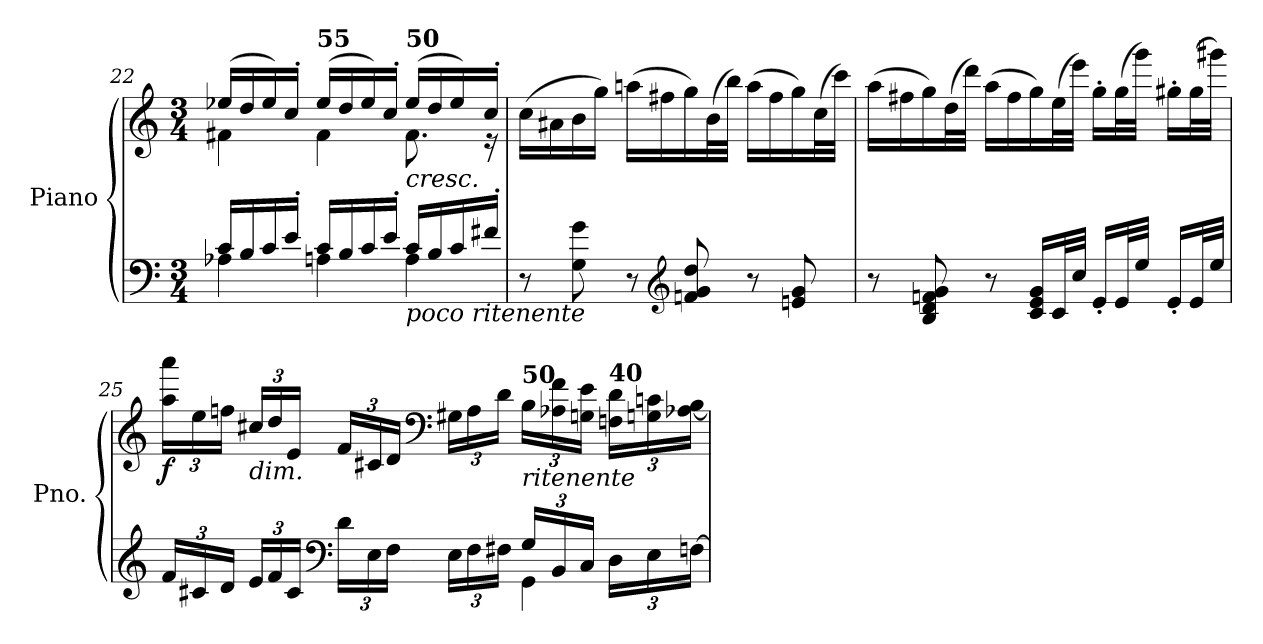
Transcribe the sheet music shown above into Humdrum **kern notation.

**kern	**kern	**dynam
*part1	*part1	*part1
*staff2	*staff1	*staff1/2
*I"Piano	*	*
*I'Pno.	*	*
!!LO:LB:g=z
*clefF4	*clefG2	*
*k[]	*k[]	*
*M3/4	*M3/4	*
=22	=22	=22
*^	*^	*
16c/LL	4A-X\	(>16ee-X/LL	4f#X\	.
16B/	.	16dd/	.	.
16c/	.	16ee-/)	.	.
16e'/JJ	.	16cc'/JJ	.	.
!	!	!LO:TX:a:B:t=55	!	!
16c/LL	4An\	(>16ee-/LL	4f#\	.
16B/	.	16dd/	.	.
16c/	.	16ee-/)	.	.
16e'/JJ	.	16cc'/JJ	.	.
!	!	!LO:TX:a:B:t=50	!	!
!	!	!LO:TX:b:i:t=cresc.	!	!
!LO:TX:b:i:t=poco ritenente	!	!	!	!
16c/LL	4A\	(>16ee-/LL	8.f#\	.
16B/	.	16dd/	.	.
16c/	.	16ee-/)	.	.
16f#X'/JJ	.	16cc'/JJ	16r	.
*v	*v	*	*	*
=23	=23	=23	=23
!	!LO:TX:a:B:t=a tempo	!	!
*	*v	*v	*
8r	(>16cc\LL	.
.	16a#X\	.
8G\ 8g\	16b\	.
.	16gg\JJ)	.
8r	(>16aan\LL	.
.	16ff#X\	.
*clefG2	*	*
8fn/ 8g/ 8dd/	16gg\)	.
.	(>32b\L	.
.	32bb\JJJ)	.
8r	(>16aa\LL	.
.	16ff#\	.
8en/ 8g/	16gg\)	.
.	(>32cc\L	.
.	32ccc\JJJ)	.
=24	=24	=24
8r	(>16aa\LL	.
.	16ff#X\	.
8B/ 8d/ 8fn/ 8g/	16gg\)	.
.	(>32dd\L	.
.	32ddd\JJJ)	.
8r	(>16aa\LL	.
.	16ff#\	.
16c/ 16e/ 16g/LL	16gg\)	.
32c/L	(>32ee\L	.
32cc/JJJ	32eee\JJJ)	.
16e'/LL	16gg'\LL	.
32e/L	(>32gg\L	.
32ee/JJJ	32ggg\JJJ)	.
16e'/LL	16gg#X'\LL	.
32e/L	(>32gg#\L	.
32ee/JJJ	32ggg#X\JJJ)	.
!!LO:PB:g=z
=25	=25	=25
*Xbrackettup	*Xbrackettup	*
*^	*	*
!	!	!	!LO:DY:b
24f/LL	2ryy	24aa\ 24aaa\LL	f
24c#X/	.	24ee\	.
24d/JJ	.	24ffn\JJ	.
!	!	!LO:TX:b:i:t=dim.	!
24e/LL	.	24cc#X/LL	.
24f/	.	24dd/	.
24c#/JJ	.	24e/JJ	.
*clefF4	*	*	*
24d\LL	.	24f/LL	.
24E\	.	24c#X/	.
24F\JJ	.	24d/JJ	.
*	*	*clefF4	*
24E\LL	.	24G#X\LL	.
24F\	.	24A\	.
24F#X\JJ	.	24d\JJ	.
!	!	!LO:TX:a:B:t=50	!
!	!	!LO:TX:b:i:t=ritenente	!
24G/LL	4GG\	24B\LL	.
24BB/	.	24A-X\ 24f\	.
24C/JJ	.	24Gn\ 24e\JJ	.
!	!	!LO:TX:a:B:t=40	!
24D\LL	.	24Fn\ 24d\LL	.
24E\	.	24Gn\ 24cn\	.
[24Fn\JJ	.	[24A-X\ 24B\JJ	.
*v	*v	*	*
=	=	=
*-	*-	*-
